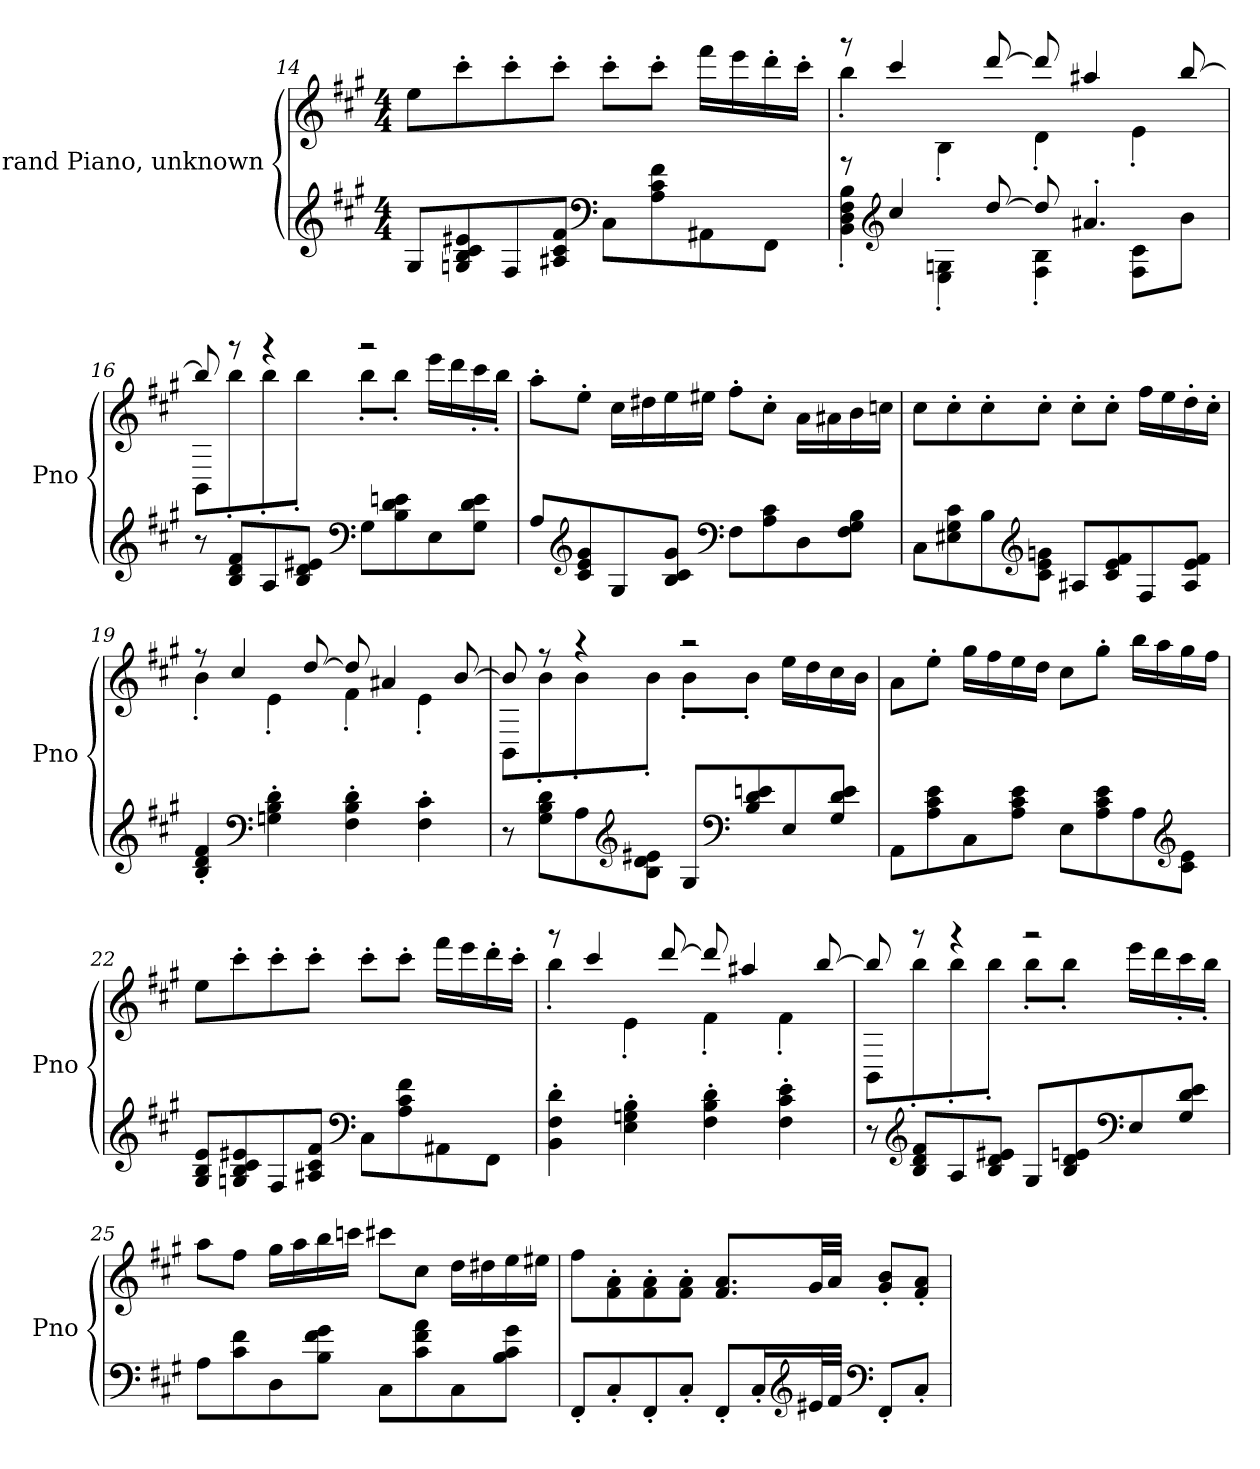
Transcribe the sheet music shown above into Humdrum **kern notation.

**kern	**kern
*part1	*part1
*staff2	*staff1
*I"Grand Piano, unknown	*
*I'Pno	*
!!LO:LB:g=z
*clefG2	*clefG2
*k[f#c#g#]	*k[f#c#g#]
*M4/4	*M4/4
=14	=14
8G#/L	8ee\L
8Gn/ 8B/ 8c#/ 8e#X/	8ccc#'\
8F#/	8ccc#'\
8A#X/ 8c#/ 8f#/J	8ccc#'\J
*clefF4	*
8C#\L	8ccc#'\L
8A#\ 8c#\ 8f#\	8ccc#'\J
8AA#X\	16fff#\LL
.	16eee\
8FF#\J	16ddd'\
.	16ccc#'\JJ
=15	=15
*^	*^
8r	4BB\' 4D\' 4F#\' 4B\'	8r	4bb'\
*clefG2	*	*	*
4cc#/	.	4ccc#/	.
.	4E\' 4Gn\'	.	4B'\
[8dd/	.	[8ddd/	.
8dd/]	4F#\' 4B\'	8ddd/]	4d'\
4.a#X'/	.	4aa#X/	.
.	8F#\ 8c#\L	.	4e'\
.	8b\J	[8bb/	.
*v	*v	*	*
!!LO:PB:g=z	!!
=16	=16	=16
8r	8bb/]	8BB\L
8B/ 8d/ 8f#/L	8r	8bb'\
8A/	4r	8bb'\
8B/ 8d/ 8e#X/J	.	8bb'\J
*clefF4	*	*
8G#\L	2r	8bb'\L
8B\ 8d\ 8en\	.	8bb'\J
8E\	.	16eee\LL
.	.	16ddd\
8G#\ 8d\ 8e\J	.	16ccc#'\
.	.	16bb'\JJ
*	*v	*v
=17	=17
8A/L	8aa'\L
*clefG2	*
8c#/ 8e/ 8g#/	8ee'\J
8G#/	16cc#\LL
.	16dd#X\
8B/ 8c#/ 8g#/J	16ee\
.	16ee#X\JJ
*clefF4	*
8F#\L	8ff#'\L
8A\ 8c#\	8cc#'\J
8D\	16a\LL
.	16a#X\
8F#\ 8G#\ 8B\J	16b\
.	16ccn\JJ
!!LO:LB:g=z
=18	=18
8C#\L	8cc#\L
8E#X\ 8G#\ 8c#\	8cc#'\
8B\	8cc#'\
*clefG2	*
8c#\ 8e\ 8gn\J	8cc#'\J
8A#X/L	8cc#'\L
8c#/ 8e/ 8f#/	8cc#'\J
8F#/	16ff#\LL
.	16ee\
8A#/ 8e/ 8f#/J	16dd'\
.	16cc#'\JJ
=19	=19
*	*^
4B/' 4d/' 4f#/'	8r	4b'\
.	4cc#/	.
*clefF4	*	*
4Gn\' 4B\' 4d\'	.	4e'\
.	[8dd/	.
4F#\' 4B\' 4d\'	8dd/]	4f#'\
.	4a#X/	.
4F#\' 4c#\'	.	4e'\
.	[8b/	.
=20	=20	=20
8r	8b/]	8BB\L
8G#\ 8B\ 8d\L	8r	8b'\
8A\	4r	8b'\
*clefG2	*	*
8B\ 8d\ 8e#X\J	.	8b'\J
8G#/L	2r	8b'\L
*clefF4	*	*
8B/ 8d/ 8en/	.	8b'\J
8E/	.	16ee\LL
.	.	16dd\
8G#/ 8d/ 8e/J	.	16cc#\
.	.	16b\JJ
*	*v	*v
!!LO:LB:g=z
=21	=21
8AA\L	8a\L
8A\ 8c#\ 8e\	8ee'\J
8C#\	16gg#\LL
.	16ff#\
8A\ 8c#\ 8e\J	16ee\
.	16dd\JJ
8E\L	8cc#\L
8A\ 8c#\ 8e\	8gg#'\J
8A\	16bb\LL
.	16aa\
*clefG2	*
8c#\ 8e\J	16gg#\
.	16ff#\JJ
=22	=22
8G#/ 8B/ 8e/L	8ee\L
8Gn/ 8B/ 8c#/ 8e#X/	8ccc#'\
8F#/	8ccc#'\
8A#X/ 8c#/ 8f#/J	8ccc#'\J
*clefF4	*
8C#\L	8ccc#'\L
8A#\ 8c#\ 8f#\	8ccc#'\J
8AA#X\	16fff#\LL
.	16eee\
8FF#\J	16ddd'\
.	16ccc#'\JJ
=23	=23
*	*^
4BB\' 4F#\' 4d\'	8r	4bb'\
.	4ccc#/	.
4E\' 4Gn\' 4B\'	.	4e'\
.	[8ddd/	.
4F#\' 4B\' 4d\'	8ddd/]	4f#'\
.	4aa#X/	.
4F#\' 4c#\' 4e\'	.	4f#'\
.	[8bb/	.
!!LO:LB:g=z	!!
=24	=24	=24
8r	8bb/]	8BB\L
*clefG2	*	*
8B/ 8d/ 8f#/L	8r	8bb'\
8A/	4r	8bb'\
8B/ 8d/ 8e#X/J	.	8bb'\J
8G#/L	2r	8bb'\L
8B/ 8d/ 8en/	.	8bb'\J
*clefF4	*	*
8E/	.	16eee\LL
.	.	16ddd\
8G#/ 8d/ 8e/J	.	16ccc#'\
.	.	16bb'\JJ
*	*v	*v
=25	=25
8A\L	8aa\L
8c#\ 8f#\	8ff#\J
8D\	16gg#\LL
.	16aa\
8B\ 8f#\ 8g#\J	16bb\
.	16cccn\JJ
8C#\L	8ccc#X\L
8c#\ 8f#\ 8a\	8cc#\J
8C#\	16dd\LL
.	16dd#X\
8B\ 8c#\ 8g#\J	16ee\
.	16ee#X\JJ
!!LO:LB:g=z
=26	=26
8FF#'/L	8ff#\L
8C#'/	8f#\' 8a\'
8FF#'/	8f#\' 8a\'
8C#'/J	8f#\' 8a\'J
8FF#'/L	8.f#/ 8.a/L
16C#'/L	.
*clefG2	*
32e#X/L	32g#/LL
32f#/JJJ	32a/JJJ
*clefF4	*
8FF#'/L	8g#/' 8b/'L
8C#'/J	8f#/' 8a/'J
=	=
*-	*-
